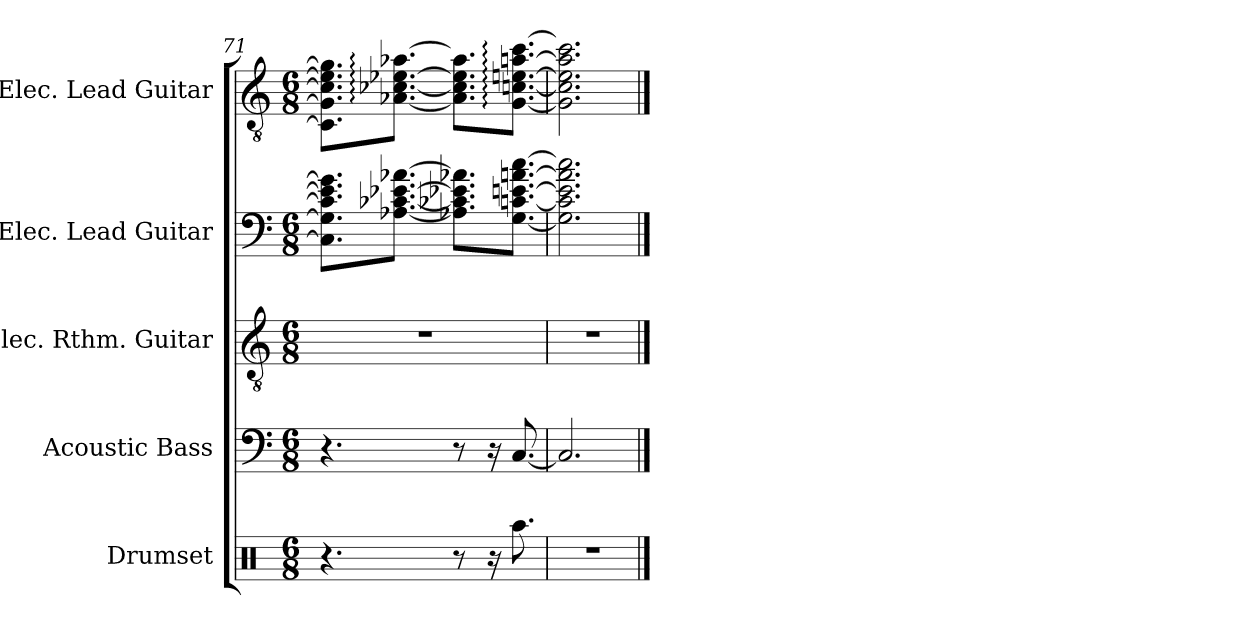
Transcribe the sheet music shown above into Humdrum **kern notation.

**kern	**kern	**kern	**kern	**kern
*part5	*part4	*part3	*part2	*part1
*staff5	*staff4	*staff3	*staff2	*staff1
*I"Drumset	*I"Acoustic Bass	*I"Elec. Rthm. Guitar	*I"Elec. Lead Guitar	*I"Elec. Lead Guitar
*I'Drums	*I'Ac. Bass	*I'Rthm. Guit.	*I'Ld. Guit.	*I'Ld. Guit.
*clefX	*clefF4	*clefGv2	*	*clefGv2
*	*ITrd7c12	*	*	*
*k[]	*k[]	*k[]	*k[]	*k[]
*M6/8	*M6/8	*M6/8	*M6/8	*M6/8
=71	=71	=71	=71	=71
4.r	4.r	2.r	8.C]\ 8.G]\ 8.c]\ 8.e]\ 8.g]\L	8.C\] 8.G\] 8.c\] 8.e\] 8.g\]L
.	.	.	[8.A-X\ [8.c-X\ [8.e-X\ [8.a-X\J	[8.A-X\: [8.c-X\: [8.e-X\: [8.a-X\:J
8r	8r	.	8.A-X]\ 8.c-X]\ 8.e-X]\ 8.a-X]\L	8.A-\] 8.c-\] 8.e-\] 8.a-\]L
16r	16r	.	.	.
8.Raa\	[8.CC/	.	[8.G\ [8.cn\ [8.en\ [8.an\ [8.cc\J	[8.G\: [8.cn\: [8.en\: [8.an\: [8.cc\:J
=72	=72	=72	=72	=72
2.r	2.CC/]	2.r	2.G\] 2.c\] 2.e\] 2.a\] 2.cc\]	2.G\] 2.c\] 2.e\] 2.a\] 2.cc\]
==	==	==	==	==
*-	*-	*-	*-	*-
